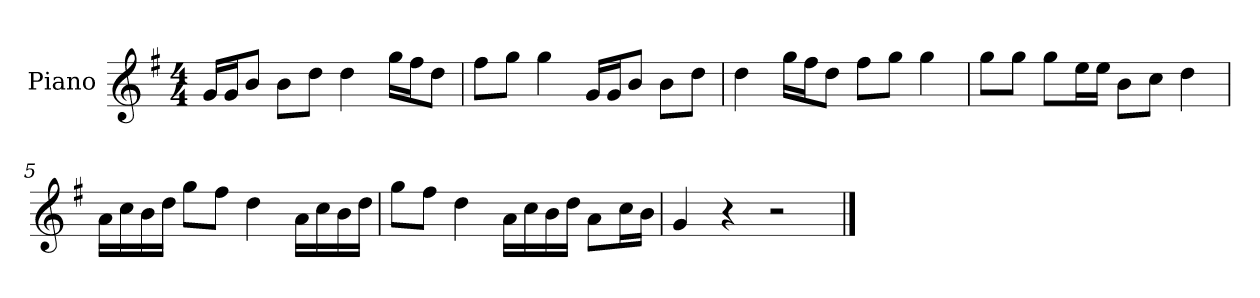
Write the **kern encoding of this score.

**kern
*part1
*staff1
*I"Piano
*I'P-no
*clefG2
*k[f#]
*M4/4
*MM90
=1
16g/LL
16g/J
8b/J
8b\L
8dd\J
4dd\
16gg\LL
16ff#\J
8dd\J
=2
8ff#\L
8gg\J
4gg\
16g/LL
16g/J
8b/J
8b\L
8dd\J
=3
4dd\
16gg\LL
16ff#\J
8dd\J
8ff#\L
8gg\J
4gg\
=4
8gg\L
8gg\J
8gg\L
16ee\L
16ee\JJ
8b\L
8cc\J
4dd\
!!LO:LB:g=z
=5
16a\LL
16cc\
16b\
16dd\JJ
8gg\L
8ff#\J
4dd\
16a\LL
16cc\
16b\
16dd\JJ
=6
8gg\L
8ff#\J
4dd\
16a\LL
16cc\
16b\
16dd\JJ
8a\L
16cc\L
16b\JJ
=7
4g/
4r
2r
==
*-
